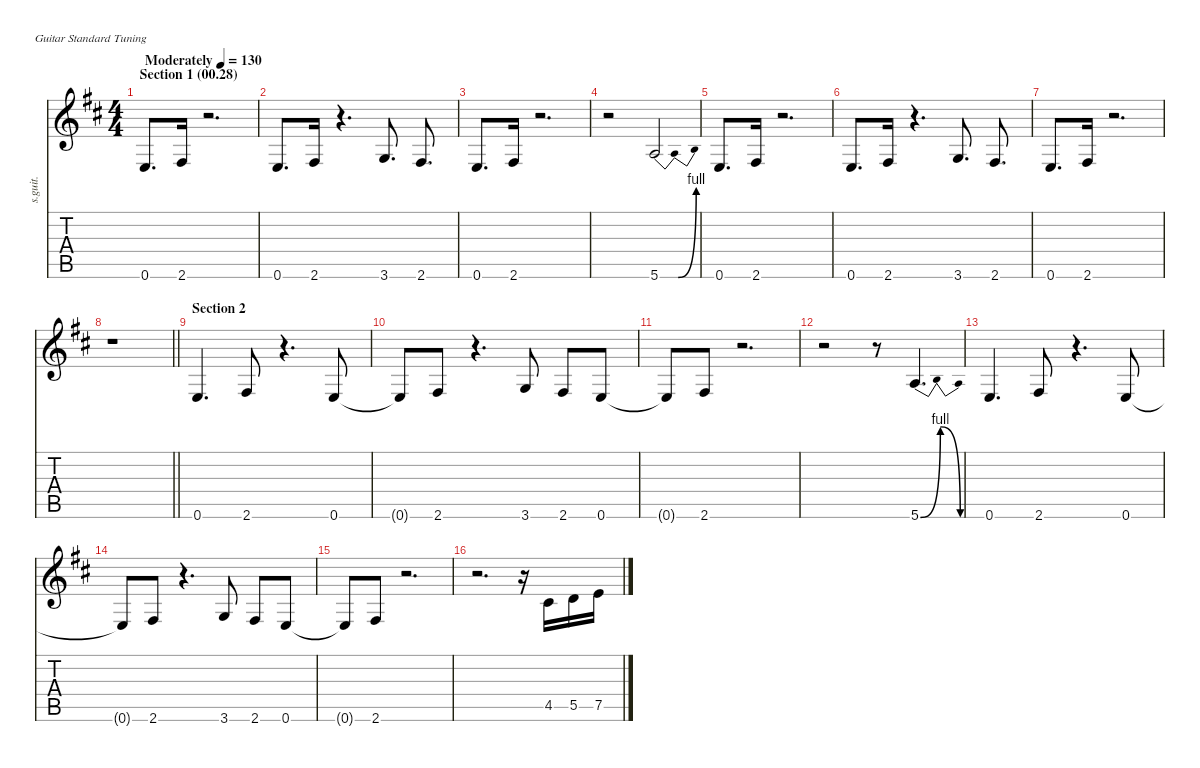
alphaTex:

\defaultSystemsLayout 4
\hideDynamics
\bracketExtendMode nobrackets
\otherSystemsTrackNameOrientation horizontal
\track ("Al - Acoustic Guitar" "s.guit.") {instrument acousticguitarsteel}
\staff {score tabs}
\tuning (E4 B3 G3 D3 A2 E2)
\ts (4 4)
\beaming (8 2 2 2 2)
\section ("" "Section 1 (00.28)")
\tempo (130 "Moderately")
\clef g2
\ks d
0.6{acc forcenatural}.8{d dy f instrument acousticguitarsteel beam Up} 2.6{acc #}.16{beam Up} r.2{d beam Up} |
0.6{acc forcenatural}.8{d beam Up} 2.6{acc #}.16{beam Up} r.4{d beam Up} 3.6{acc forcenatural}.8{d beam Up} 2.6{acc #}.8{d beam Up} |
0.6{acc forcenatural}.8{d beam Up} 2.6{acc #}.16{beam Up} r.2{d beam Up} |
r.2{beam Down} 5.6{be (bendrelease 0 0 9.999999599999999 4 34.9999992 4 4.999999799999999 0) acc forcenatural}.2{beam Up} |
0.6{acc forcenatural}.8{d beam Up} 2.6{acc #}.16{beam Up} r.2{d beam Up} |
0.6{acc forcenatural}.8{d beam Up} 2.6{acc #}.16{beam Up} r.4{d beam Up} 3.6{acc forcenatural}.8{d beam Up} 2.6{acc #}.8{d beam Up} |
0.6{acc forcenatural}.8{d beam Up} 2.6{acc #}.16{beam Up} r.2{d beam Up} |
\barLineRight lightlight
r.1{beam Down} |
\section ("" "Section 2")
0.6{acc forcenatural}.4{d beam Up} 2.6{acc #}.8{beam Up} r.4{d beam Up} 0.6{acc forcenatural}.8{beam Up} |
0.6{t acc forcenatural}.8{beam Up} 2.6{acc #}.8{beam Up} r.4{d beam Up} 3.6{acc forcenatural}.8{beam Up} 2.6{acc #}.8{beam Up} 0.6{acc forcenatural}.8{beam Up} |
0.6{t acc forcenatural}.8{beam Up} 2.6{acc #}.8{beam Up} r.2{d beam Up} |
r.2{beam Down} r.8{beam Down} 5.6{be (bendrelease 0 0 9.999999599999999 4 41.0000016 4 60 0) acc forcenatural}.4{d beam Up} |
0.6{acc forcenatural}.4{d beam Up} 2.6{acc #}.8{beam Up} r.4{d beam Up} 0.6{acc forcenatural}.8{beam Up} |
0.6{t acc forcenatural}.8{beam Up} 2.6{acc #}.8{beam Up} r.4{d beam Up} 3.6{acc forcenatural}.8{beam Up} 2.6{acc #}.8{beam Up} 0.6{acc forcenatural}.8{beam Up} |
0.6{t acc forcenatural}.8{beam Up} 2.6{acc #}.8{beam Up} r.2{d beam Up} |
r.2{d beam Down} r.16{beam Down} 4.5{acc #}.16{beam Up} 5.5{acc forcenatural}.16{beam Up} 7.5{acc forcenatural}.16{beam Up}
